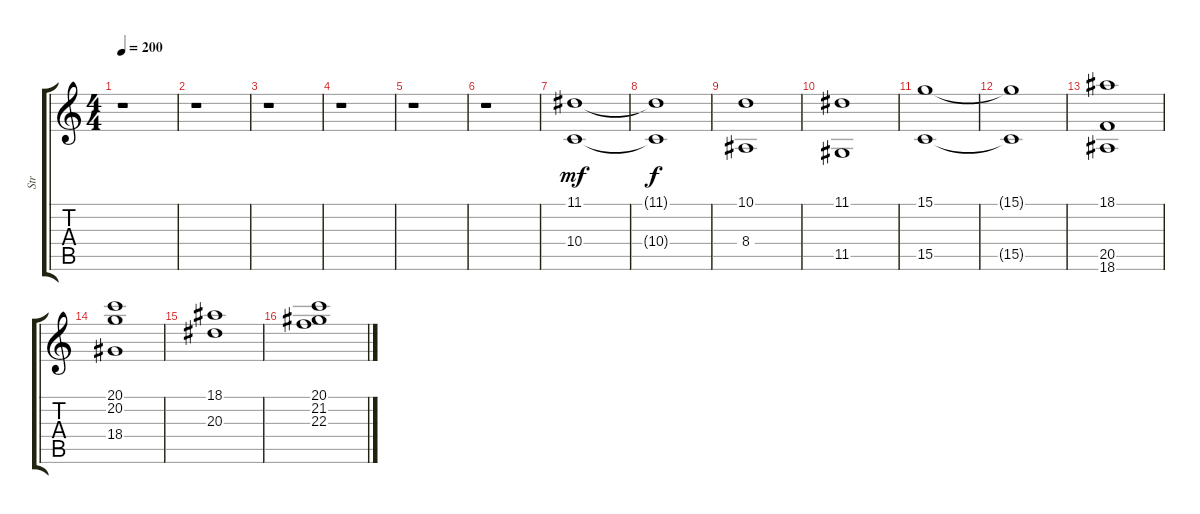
\track ("Str" "Str") {instrument stringensemble2}
\staff {score tabs}
\tuning (E4 B3 G3 D3 A2 E2) {hide}
\ts (4 4)
\tempo 200
\clef g2
\ks c
r.1{dy f} |
r.1 |
r.1 |
r.1 |
r.1 |
r.1 |
(11.1 10.4).1{dy mf} |
(11.1{t} 10.4{t}).1{dy f} |
(10.1 8.4).1 |
(11.1 11.5).1 |
(15.1 15.5).1 |
(15.1{t} 15.5{t}).1 |
(18.1 20.5 18.6).1 |
(20.1 20.2 18.4).1 |
(18.1 20.3).1 |
(20.1 21.2 22.3).1
